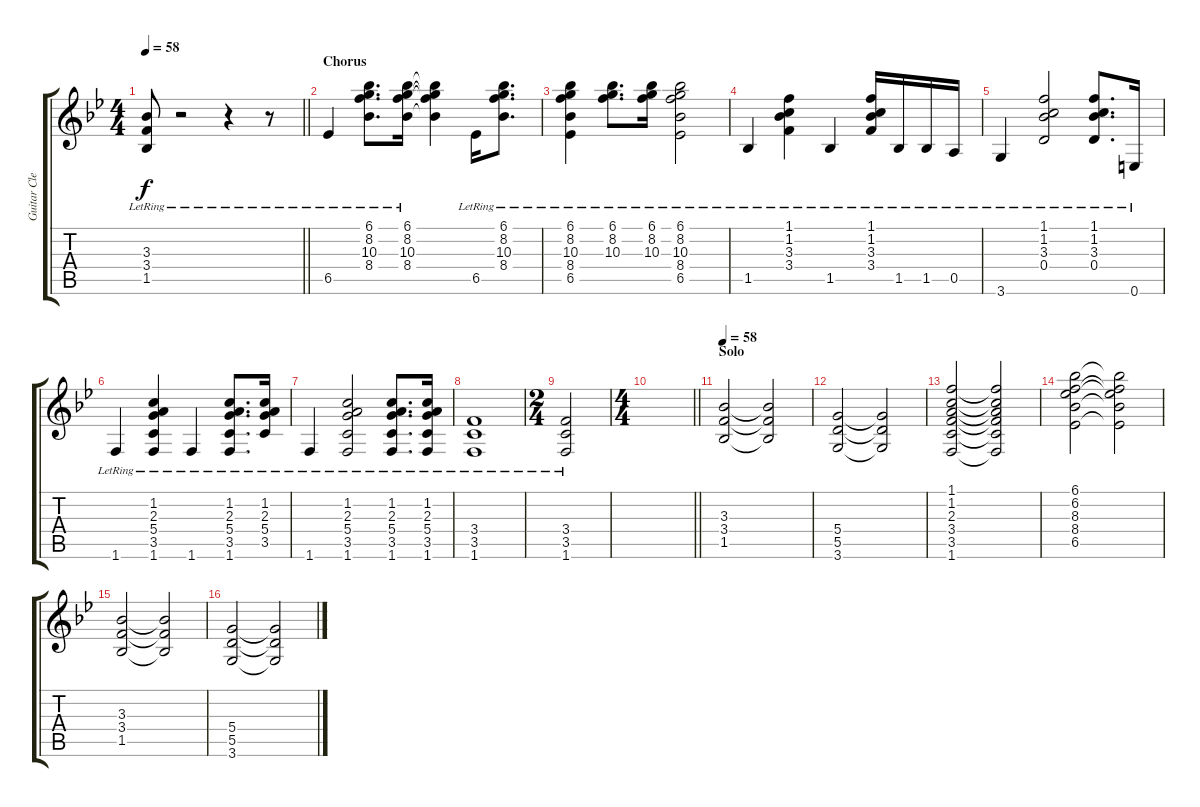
\track ("Guitar Clean" "Guitar Cle") {instrument electricguitarclean}
\staff {score tabs}
\tuning (E4 B3 G3 D3 A2 E2) {hide}
\ts (4 4)
\tempo 58
\clef g2
\barLineRight lightlight
\ks bb
(3.3{lr} 3.4{lr} 1.5{lr}).8{dy f} r.2 r.4 r.8 |
\section ("" "Chorus")
6.5{lr}.4 (6.1{lr} 8.2{lr} 10.3{lr} 8.4{lr}).8{d} (6.1{lr} 8.2{lr} 10.3{lr} 8.4{lr}).16 (6.1{t} 8.2{t} 10.3{t} 8.4{t}).4 6.5{lr}.16 (6.1{lr} 8.2{lr} 10.3{lr} 8.4{lr}).8{d} |
(6.1{lr} 8.2{lr} 10.3{lr} 8.4{lr} 6.5{lr}).4 (6.1{lr} 8.2{lr} 10.3{lr}).8{d} (6.1{lr} 8.2{lr} 10.3{lr}).16 (6.1{lr} 8.2{lr} 10.3{lr} 8.4{lr} 6.5{lr}).2 |
1.5{lr}.4 (1.1{lr} 1.2{lr} 3.3{lr} 3.4{lr}).4 1.5{lr}.4 (1.1{lr} 1.2{lr} 3.3{lr} 3.4{lr}).16 1.5{lr}.16 1.5{lr}.16 0.5{lr}.16 |
3.6{lr}.4 (1.1{lr} 1.2{lr} 3.3{lr} 0.4{lr}).2 (1.1{lr} 1.2{lr} 3.3{lr} 0.4{lr}).8{d} 0.6{lr}.16 |
1.6{lr}.4 (1.2{lr} 2.3{lr} 5.4{lr} 3.5{lr} 1.6{lr}).4 1.6{lr}.4 (1.2{lr} 2.3{lr} 5.4{lr} 3.5{lr} 1.6{lr}).8{d} (1.2{lr} 2.3{lr} 5.4{lr} 3.5{lr}).16 |
1.6{lr}.4 (1.2{lr} 2.3{lr} 5.4{lr} 3.5{lr} 1.6{lr}).2 (1.2{lr} 2.3{lr} 5.4{lr} 3.5{lr} 1.6{lr}).8{d} (1.2{lr} 2.3{lr} 5.4{lr} 3.5{lr} 1.6{lr}).16 |
(3.4 3.5 1.6{lr}).1 |
\ts (2 4)
(3.4 3.5 1.6{lr}).2 |
\ts (4 4)
\barLineRight lightlight
|
\section ("" "Solo")
\tempo 58
(3.3 3.4 1.5).2{volume 13} (3.3{t} 3.4{t} 1.5{t}).2 |
(5.4 5.5 3.6).2 (5.4{t} 5.5{t} 3.6{t}).2 |
(1.1 1.2 2.3 3.4 3.5 1.6).2 (1.1{t} 1.2{t} 2.3{t} 3.4{t} 3.5{t} 1.6{t}).2 |
(6.1 6.2 8.3 8.4 6.5).2 (6.1{t} 6.2{t} 8.3{t} 8.4{t} 6.5{t}).2 |
(3.3 3.4 1.5).2{volume 13} (3.3{t} 3.4{t} 1.5{t}).2 |
(5.4 5.5 3.6).2 (5.4{t} 5.5{t} 3.6{t}).2
